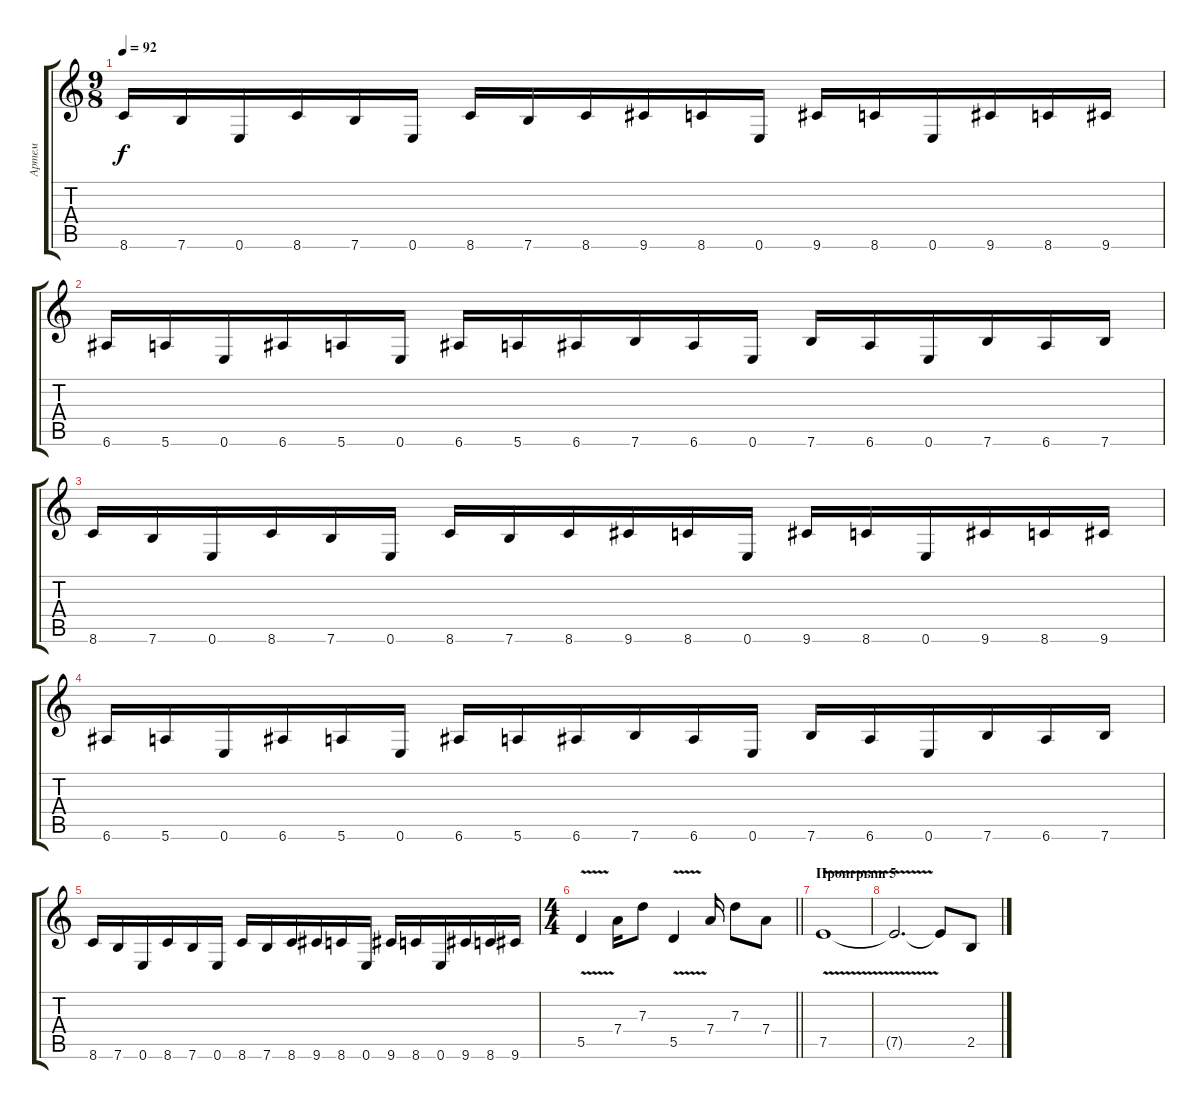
\track ("Артем" "Артем") {instrument electricbassfinger}
\staff {score tabs}
\tuning (E4 B3 G3 D3 A2 E2) {hide}
\ts (9 8)
\tempo 92
\clef g2
\ks c
8.6.16{dy f} 7.6.16 0.6.16 8.6.16 7.6.16 0.6.16 8.6.16 7.6.16 8.6.16 9.6.16 8.6.16 0.6.16 9.6.16 8.6.16 0.6.16 9.6.16 8.6.16 9.6.16 |
6.6.16 5.6.16 0.6.16 6.6.16 5.6.16 0.6.16 6.6.16 5.6.16 6.6.16 7.6.16 6.6.16 0.6.16 7.6.16 6.6.16 0.6.16 7.6.16 6.6.16 7.6.16 |
8.6.16 7.6.16 0.6.16 8.6.16 7.6.16 0.6.16 8.6.16 7.6.16 8.6.16 9.6.16 8.6.16 0.6.16 9.6.16 8.6.16 0.6.16 9.6.16 8.6.16 9.6.16 |
6.6.16 5.6.16 0.6.16 6.6.16 5.6.16 0.6.16 6.6.16 5.6.16 6.6.16 7.6.16 6.6.16 0.6.16 7.6.16 6.6.16 0.6.16 7.6.16 6.6.16 7.6.16 |
8.6.16 7.6.16 0.6.16 8.6.16 7.6.16 0.6.16 8.6.16 7.6.16 8.6.16 9.6.16 8.6.16 0.6.16 9.6.16 8.6.16 0.6.16 9.6.16 8.6.16 9.6.16 |
\ts (4 4)
\barLineRight lightlight
5.5{v}.4 7.4.16 7.3.8 5.5{v}.4 7.4.16 7.3.8 7.4.8 |
\section ("" "Проигрыш 5")
7.5{v}.1 |
7.5{t}.2{d} 7.5{t}.8 2.5.8
